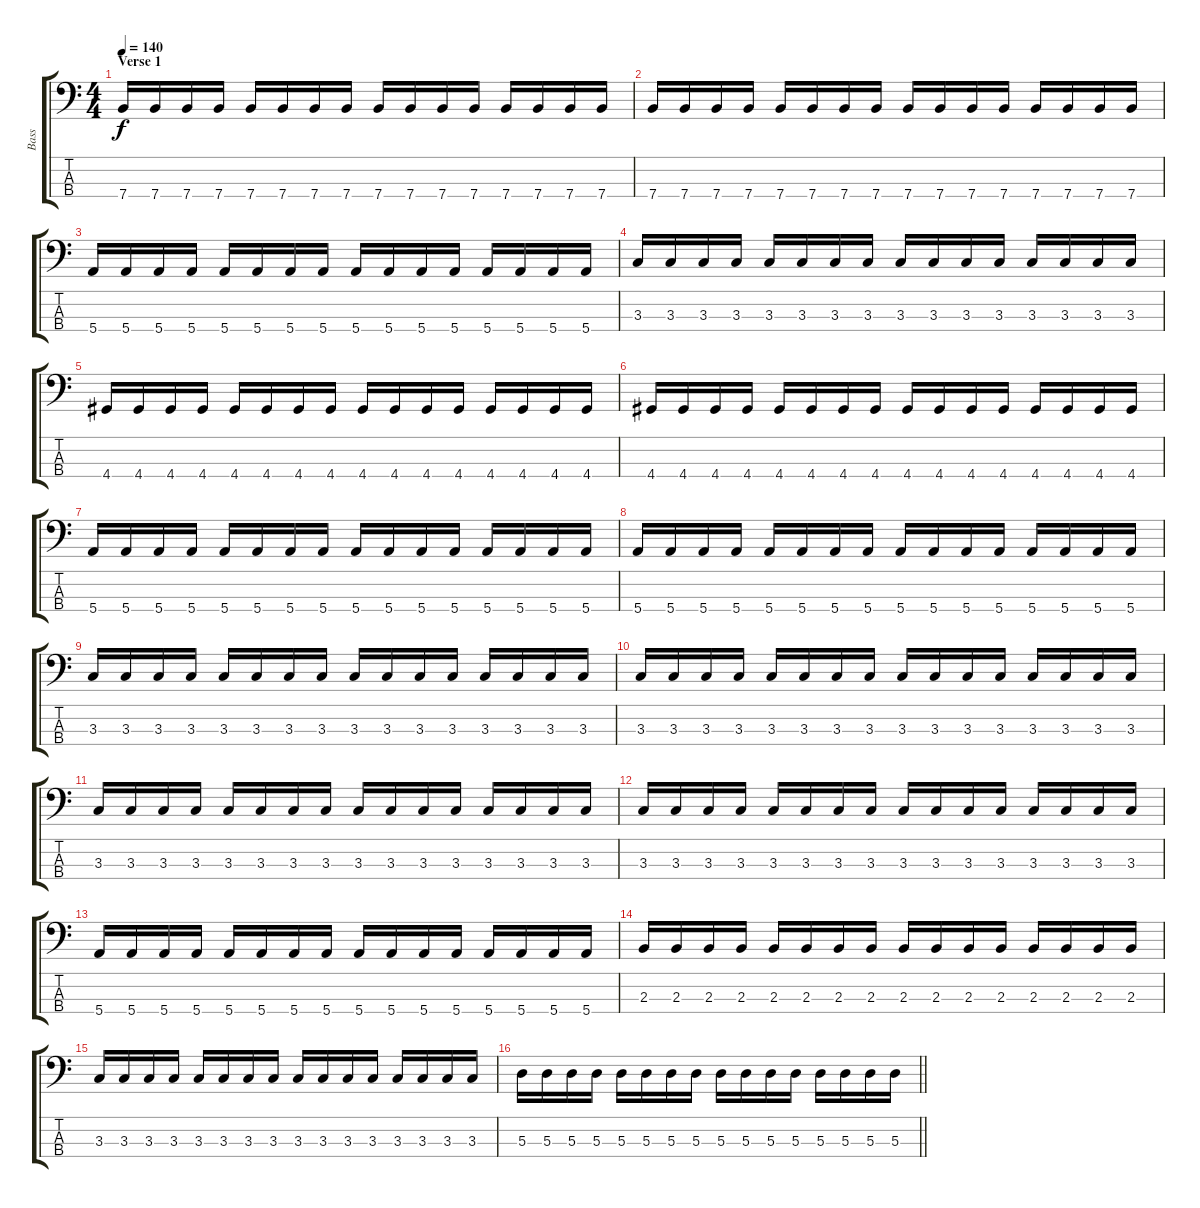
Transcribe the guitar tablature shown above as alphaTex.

\track ("Bass" "Bass") {instrument electricbassfinger}
\staff {score tabs}
\tuning (G2 D2 A1 E1) {hide}
\ts (4 4)
\section ("" "Verse 1")
\tempo 140
\clef f4
\ks c
7.4.16{dy f} 7.4.16 7.4.16 7.4.16 7.4.16 7.4.16 7.4.16 7.4.16 7.4.16 7.4.16 7.4.16 7.4.16 7.4.16 7.4.16 7.4.16 7.4.16 |
7.4.16 7.4.16 7.4.16 7.4.16 7.4.16 7.4.16 7.4.16 7.4.16 7.4.16 7.4.16 7.4.16 7.4.16 7.4.16 7.4.16 7.4.16 7.4.16 |
5.4.16 5.4.16 5.4.16 5.4.16 5.4.16 5.4.16 5.4.16 5.4.16 5.4.16 5.4.16 5.4.16 5.4.16 5.4.16 5.4.16 5.4.16 5.4.16 |
3.3.16 3.3.16 3.3.16 3.3.16 3.3.16 3.3.16 3.3.16 3.3.16 3.3.16 3.3.16 3.3.16 3.3.16 3.3.16 3.3.16 3.3.16 3.3.16 |
4.4.16 4.4.16 4.4.16 4.4.16 4.4.16 4.4.16 4.4.16 4.4.16 4.4.16 4.4.16 4.4.16 4.4.16 4.4.16 4.4.16 4.4.16 4.4.16 |
4.4.16 4.4.16 4.4.16 4.4.16 4.4.16 4.4.16 4.4.16 4.4.16 4.4.16 4.4.16 4.4.16 4.4.16 4.4.16 4.4.16 4.4.16 4.4.16 |
5.4.16 5.4.16 5.4.16 5.4.16 5.4.16 5.4.16 5.4.16 5.4.16 5.4.16 5.4.16 5.4.16 5.4.16 5.4.16 5.4.16 5.4.16 5.4.16 |
5.4.16 5.4.16 5.4.16 5.4.16 5.4.16 5.4.16 5.4.16 5.4.16 5.4.16 5.4.16 5.4.16 5.4.16 5.4.16 5.4.16 5.4.16 5.4.16 |
3.3.16 3.3.16 3.3.16 3.3.16 3.3.16 3.3.16 3.3.16 3.3.16 3.3.16 3.3.16 3.3.16 3.3.16 3.3.16 3.3.16 3.3.16 3.3.16 |
3.3.16 3.3.16 3.3.16 3.3.16 3.3.16 3.3.16 3.3.16 3.3.16 3.3.16 3.3.16 3.3.16 3.3.16 3.3.16 3.3.16 3.3.16 3.3.16 |
3.3.16 3.3.16 3.3.16 3.3.16 3.3.16 3.3.16 3.3.16 3.3.16 3.3.16 3.3.16 3.3.16 3.3.16 3.3.16 3.3.16 3.3.16 3.3.16 |
3.3.16 3.3.16 3.3.16 3.3.16 3.3.16 3.3.16 3.3.16 3.3.16 3.3.16 3.3.16 3.3.16 3.3.16 3.3.16 3.3.16 3.3.16 3.3.16 |
5.4.16 5.4.16 5.4.16 5.4.16 5.4.16 5.4.16 5.4.16 5.4.16 5.4.16 5.4.16 5.4.16 5.4.16 5.4.16 5.4.16 5.4.16 5.4.16 |
2.3.16 2.3.16 2.3.16 2.3.16 2.3.16 2.3.16 2.3.16 2.3.16 2.3.16 2.3.16 2.3.16 2.3.16 2.3.16 2.3.16 2.3.16 2.3.16 |
3.3.16 3.3.16 3.3.16 3.3.16 3.3.16 3.3.16 3.3.16 3.3.16 3.3.16 3.3.16 3.3.16 3.3.16 3.3.16 3.3.16 3.3.16 3.3.16 |
\barLineRight lightlight
5.3.16 5.3.16 5.3.16 5.3.16 5.3.16 5.3.16 5.3.16 5.3.16 5.3.16 5.3.16 5.3.16 5.3.16 5.3.16 5.3.16 5.3.16 5.3.16
